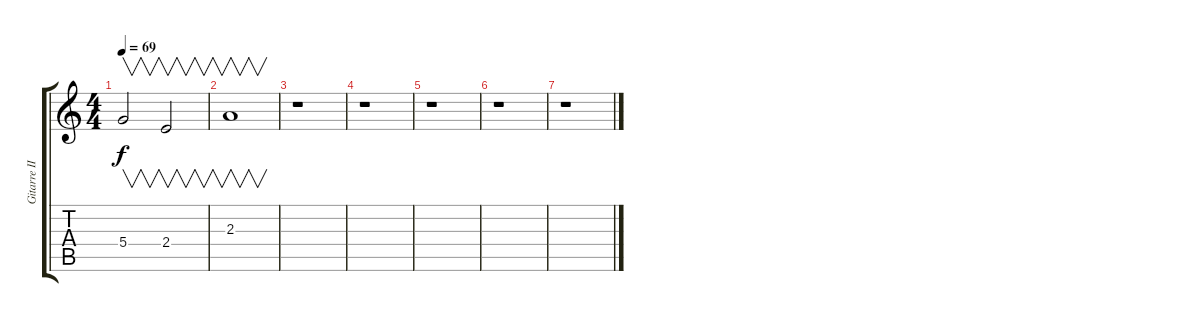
\track ("Gitarre III (rhythm)" "Gitarre II") {instrument overdrivenguitar}
\staff {score tabs}
\tuning (E4 B3 G3 D3 A2 E2) {hide}
\ts (4 4)
\tempo 69
\clef g2
\ks c
5.4.2{v dy f} 2.4.2{v} |
2.3.1{v} |
r.1 |
r.1 |
r.1 |
r.1 |
r.1
